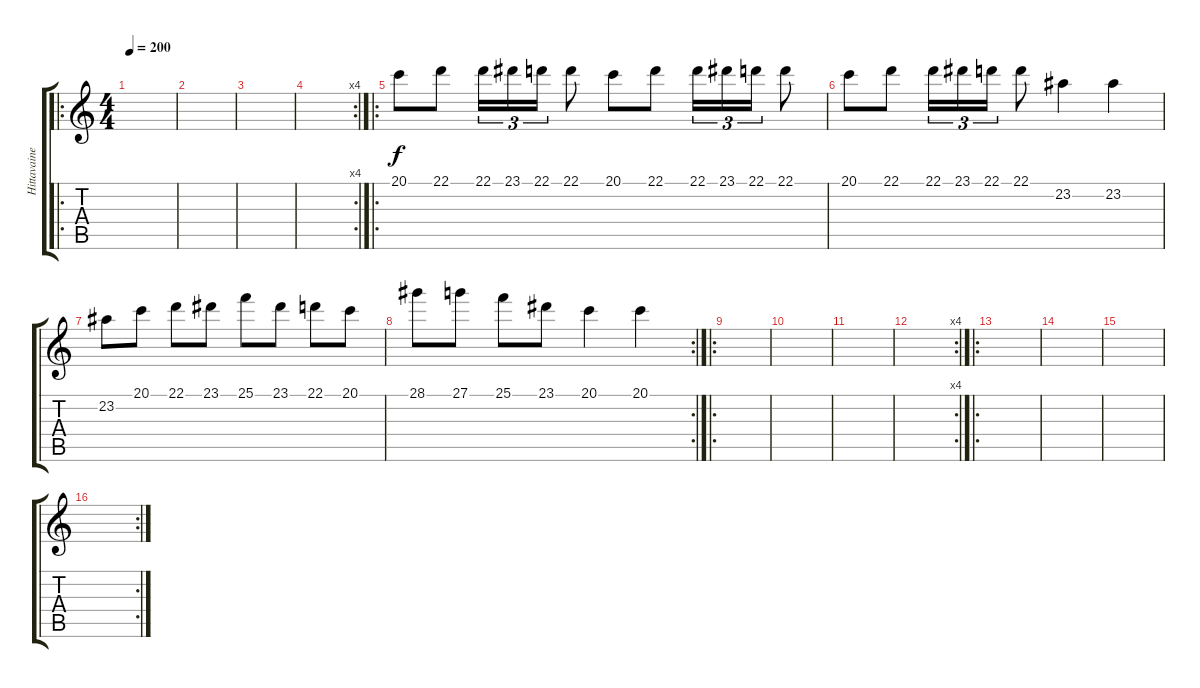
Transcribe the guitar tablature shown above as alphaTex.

\track ("Hittavainen" "Hittavaine") {instrument flute}
\staff {score tabs}
\tuning (E4 B3 G3 D3 A2 E2) {hide}
\ro
\ts (4 4)
\tempo 200
\clef g2
\ks c
|
|
|
\rc 4
|
\ro
20.1.8 22.1.8 22.1.16{tu (3 2)} 23.1.16{tu (3 2)} 22.1.16{tu (3 2)} 22.1.8 20.1.8 22.1.8 22.1.16{tu (3 2)} 23.1.16{tu (3 2)} 22.1.16{tu (3 2)} 22.1.8 |
20.1.8 22.1.8 22.1.16{tu (3 2)} 23.1.16{tu (3 2)} 22.1.16{tu (3 2)} 22.1.8 23.2.4 23.2.4 |
23.2.8 20.1.8 22.1.8 23.1.8 25.1.8 23.1.8 22.1.8 20.1.8 |
\rc 2
28.1.8 27.1.8 25.1.8 23.1.8 20.1.4 20.1.4 |
\ro
|
|
|
\rc 4
|
\ro
|
|
|
\rc 2
